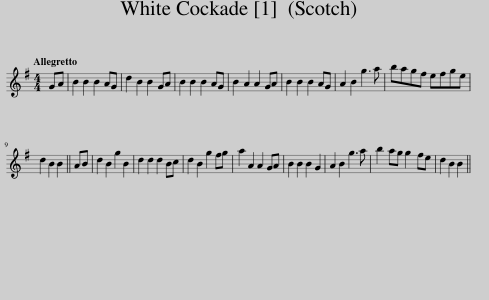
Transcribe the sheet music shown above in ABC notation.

X:1
L:1/8
Q:1/4=112
M:4/4
I:linebreak $
K:G
V:1 treble
V:1
 GA | B2 B2 B2 AG | d2 B2 B2 GA | B2 B2 B2 AG | B2 A2 A2 GA | %5
 B2 B2 B2 AG | A2 B2 g3 a | bagf efge |$ d2 B2 B2 || AB | %10
 d2 B2 g2 B2 | d2 d2 d2 Bc | d2 B2 g2 fg | a2 A2 A2 GA | B2 B2 B2 G2 | %15
 A2 B2 g3 a | b2 ag g2 fe | d2 B2 B2 || %18
